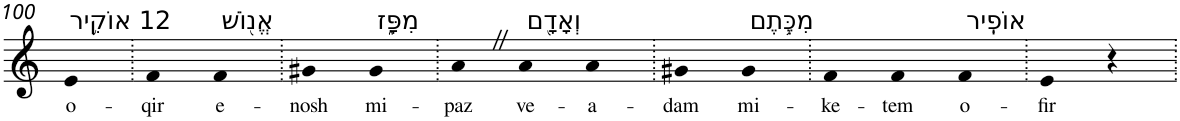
**kern	**text
*part1	*part1
*staff1	*staff1
*I"Piano	*
*I'Pno	*
!!LO:PB:g=z
*clefG2	*
*k[]	*
=100	=100
!LO:TX:a:t=12 אוֹקִ֥יר	!
!	!LO:LY:b
4e	o-
=101.	=101.
!	!LO:LY:b
4f	-qir
!LO:TX:a:t=אֱנ֖וֹשׁ	!
!	!LO:LY:b
4f	e-
=102.	=102.
!	!LO:LY:b
4g#X	-nosh
!LO:TX:a:t=מִפָּ֑ז	!
!	!LO:LY:b
4g#	mi-
=103.	=103.
!	!LO:LY:b
4aZ	-paz
!LO:TX:a:t=וְאָדָ֖ם	!
!	!LO:LY:b
4a	ve-
!	!LO:LY:b
4a	-a-
=104.	=104.
!	!LO:LY:b
4g#X	-dam
!LO:TX:a:t=מִכֶּ֥תֶם	!
!	!LO:LY:b
4g#	mi-
=105.	=105.
!	!LO:LY:b
4f	-ke-
!	!LO:LY:b
4f	-tem
!LO:TX:a:t=אוֹפִֽיר	!
!	!LO:LY:b
4f	o-
=106.	=106.
!	!LO:LY:b
4e	-fir
4r	.
=.	=.
*-	*-
